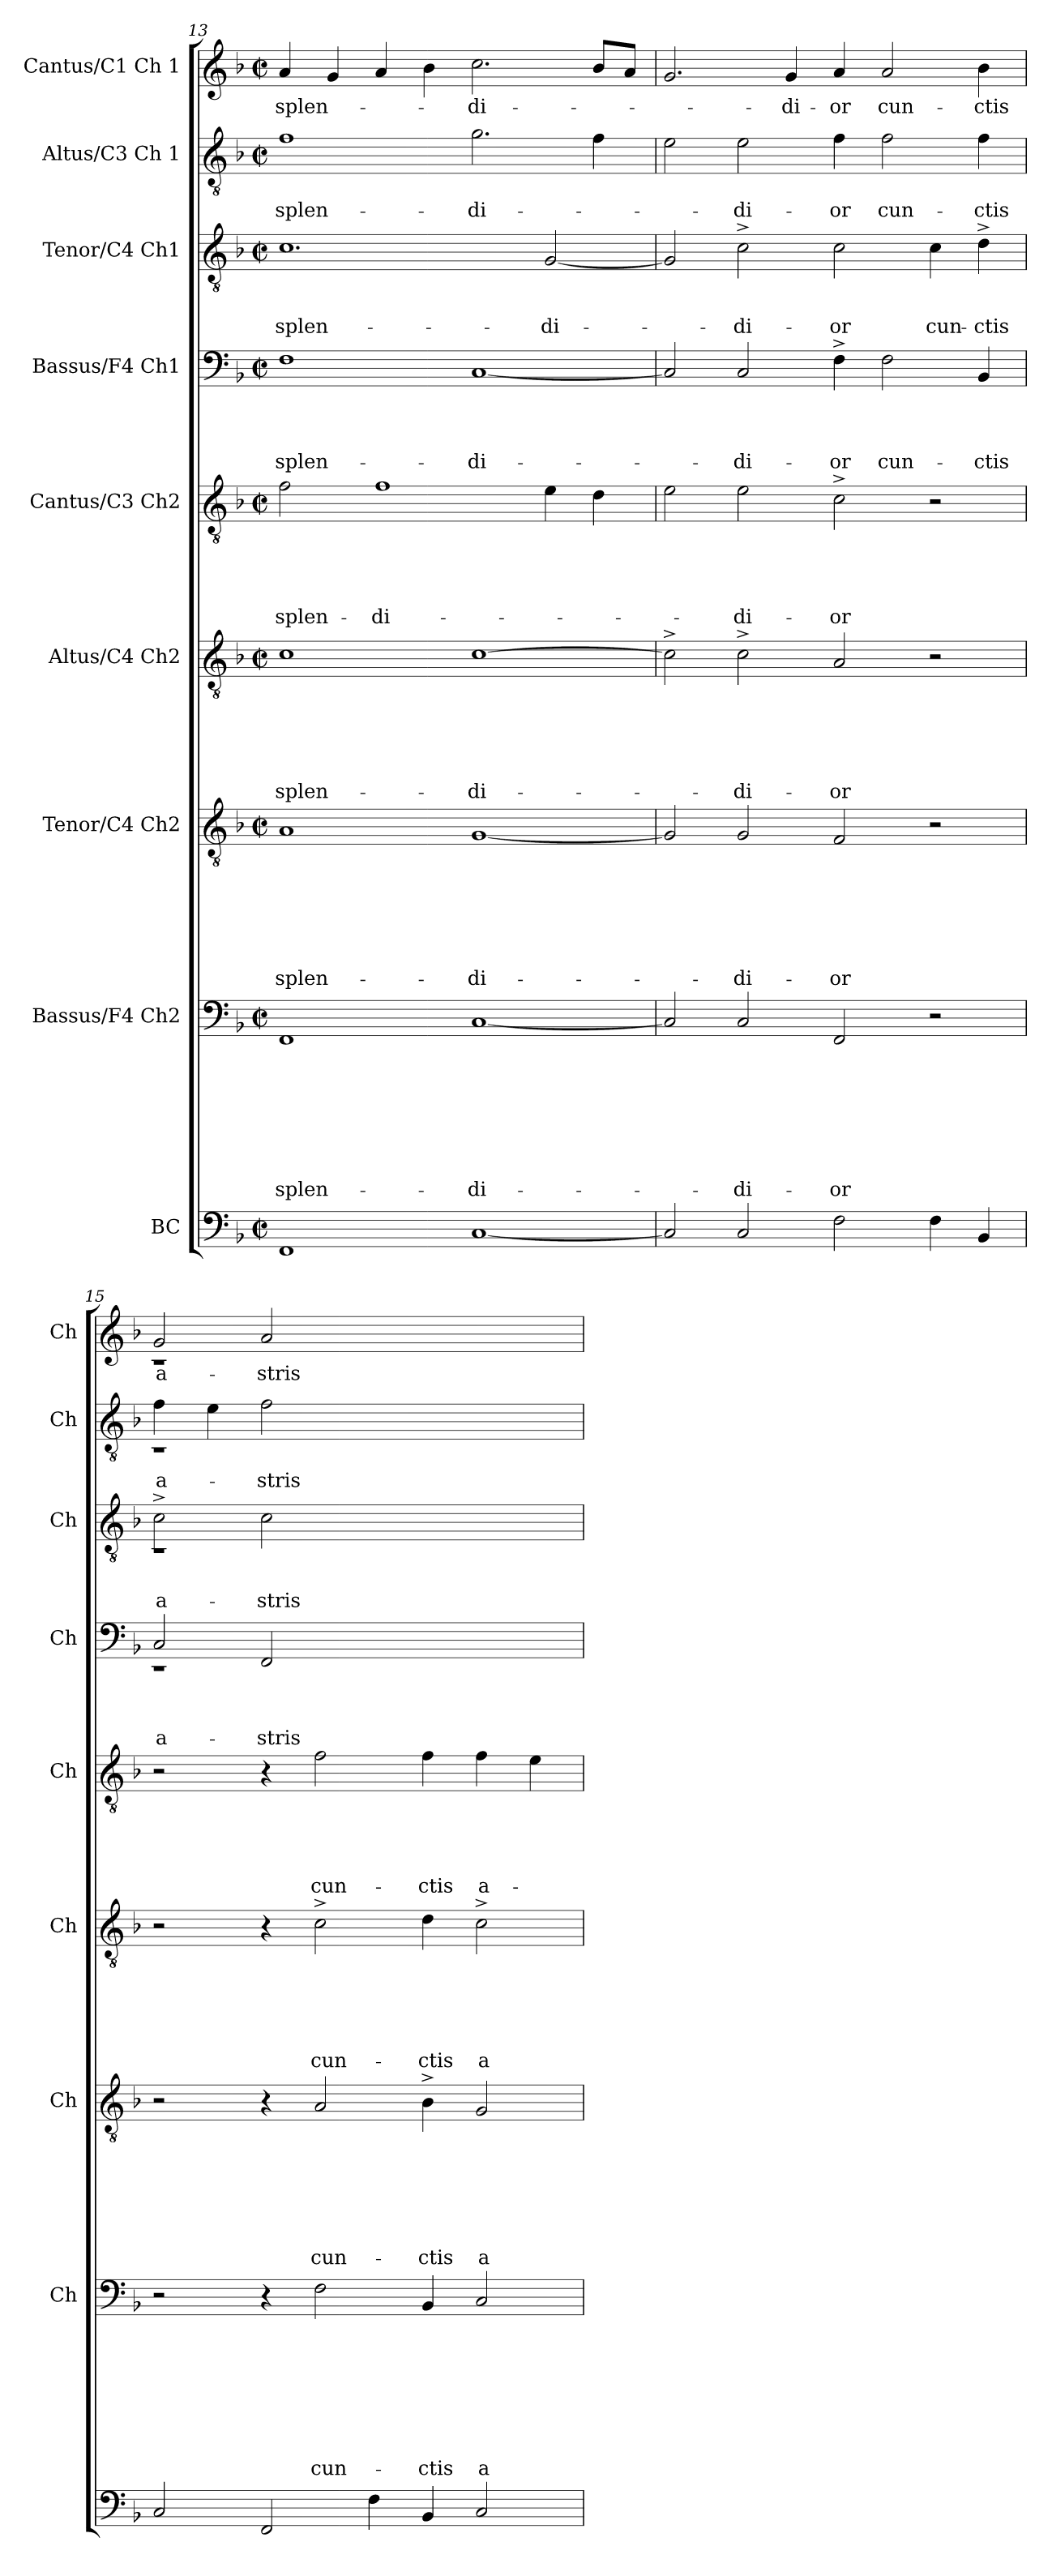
**kern	**kern	**text	**text	**text	**text	**text	**text	**text	**text	**kern	**text	**text	**text	**text	**text	**text	**text	**kern	**text	**text	**text	**text	**text	**text	**kern	**text	**text	**text	**text	**text	**kern	**text	**text	**text	**text	**kern	**text	**text	**text	**kern	**text	**text	**kern	**text
*part9	*part8	*part8	*part8	*part8	*part8	*part8	*part8	*part8	*part8	*part7	*part7	*part7	*part7	*part7	*part7	*part7	*part7	*part6	*part6	*part6	*part6	*part6	*part6	*part6	*part5	*part5	*part5	*part5	*part5	*part5	*part4	*part4	*part4	*part4	*part4	*part3	*part3	*part3	*part3	*part2	*part2	*part2	*part1	*part1
*staff9	*staff8	*staff8	*staff8	*staff8	*staff8	*staff8	*staff8	*staff8	*staff8	*staff7	*staff7	*staff7	*staff7	*staff7	*staff7	*staff7	*staff7	*staff6	*staff6	*staff6	*staff6	*staff6	*staff6	*staff6	*staff5	*staff5	*staff5	*staff5	*staff5	*staff5	*staff4	*staff4	*staff4	*staff4	*staff4	*staff3	*staff3	*staff3	*staff3	*staff2	*staff2	*staff2	*staff1	*staff1
*I"BC	*I"Bassus/F4 Ch2	*	*	*	*	*	*	*	*	*I"Tenor/C4 Ch2	*	*	*	*	*	*	*	*I"Altus/C4 Ch2	*	*	*	*	*	*	*I"Cantus/C3 Ch2	*	*	*	*	*	*I"Bassus/F4 Ch1	*	*	*	*	*I"Tenor/C4 Ch1	*	*	*	*I"Altus/C3 Ch 1	*	*	*I"Cantus/C1 Ch 1	*
*	*I'Ch	*	*	*	*	*	*	*	*	*I'Ch	*	*	*	*	*	*	*	*I'Ch	*	*	*	*	*	*	*I'Ch	*	*	*	*	*	*I'Ch	*	*	*	*	*I'Ch	*	*	*	*I'Ch	*	*	*I'Ch	*
*clefF4	*clefF4	*	*	*	*	*	*	*	*	*clefGv2	*	*	*	*	*	*	*	*clefGv2	*	*	*	*	*	*	*clefGv2	*	*	*	*	*	*clefF4	*	*	*	*	*clefGv2	*	*	*	*clefGv2	*	*	*clefG2	*
*k[b-]	*k[b-]	*	*	*	*	*	*	*	*	*k[b-]	*	*	*	*	*	*	*	*k[b-]	*	*	*	*	*	*	*k[b-]	*	*	*	*	*	*k[b-]	*	*	*	*	*k[b-]	*	*	*	*k[b-]	*	*	*k[b-]	*
*F:	*F:	*	*	*	*	*	*	*	*	*F:	*	*	*	*	*	*	*	*F:	*	*	*	*	*	*	*F:	*	*	*	*	*	*F:	*	*	*	*	*F:	*	*	*	*F:	*	*	*F:	*
*M2/2	*M2/2	*	*	*	*	*	*	*	*	*M2/2	*	*	*	*	*	*	*	*M2/2	*	*	*	*	*	*	*M2/2	*	*	*	*	*	*M2/2	*	*	*	*	*M2/2	*	*	*	*M2/2	*	*	*M2/2	*
*met(c|)	*met(c|)	*	*	*	*	*	*	*	*	*met(c|)	*	*	*	*	*	*	*	*met(c|)	*	*	*	*	*	*	*met(c|)	*	*	*	*	*	*met(c|)	*	*	*	*	*met(c|)	*	*	*	*met(c|)	*	*	*met(c|)	*
=13	=13	=13	=13	=13	=13	=13	=13	=13	=13	=13	=13	=13	=13	=13	=13	=13	=13	=13	=13	=13	=13	=13	=13	=13	=13	=13	=13	=13	=13	=13	=13	=13	=13	=13	=13	=13	=13	=13	=13	=13	=13	=13	=13	=13
!	!	!	!	!	!	!	!	!	!LO:LY:b	!	!	!	!	!	!	!	!LO:LY:b	!	!	!	!	!	!	!LO:LY:b	!	!	!	!	!	!LO:LY:b	!	!	!	!	!LO:LY:b	!	!	!	!LO:LY:b	!	!	!LO:LY:b	!	!LO:LY:b
1FF	1FF	.	.	.	.	.	.	.	splen-	1A	.	.	.	.	.	.	splen-	1c	.	.	.	.	.	splen-	2f\	.	.	.	.	splen-	1F	.	.	.	splen-	1.c	.	.	splen-	1f	.	splen-	4a/	splen-
.	.	.	.	.	.	.	.	.	.	.	.	.	.	.	.	.	.	.	.	.	.	.	.	.	.	.	.	.	.	.	.	.	.	.	.	.	.	.	.	.	.	.	4g/	.
!	!	!	!	!	!	!	!	!	!	!	!	!	!	!	!	!	!	!	!	!	!	!	!	!	!	!	!	!	!	!LO:LY:b	!	!	!	!	!	!	!	!	!	!	!	!	!	!
.	.	.	.	.	.	.	.	.	.	.	.	.	.	.	.	.	.	.	.	.	.	.	.	.	1f	.	.	.	.	-di-	.	.	.	.	.	.	.	.	.	.	.	.	4a/	.
.	.	.	.	.	.	.	.	.	.	.	.	.	.	.	.	.	.	.	.	.	.	.	.	.	.	.	.	.	.	.	.	.	.	.	.	.	.	.	.	.	.	.	4b-\	.
!	!	!	!	!	!	!	!	!	!LO:LY:b	!	!	!	!	!	!	!	!LO:LY:b	!	!	!	!	!	!	!LO:LY:b	!	!	!	!	!	!	!	!	!	!	!LO:LY:b	!	!	!	!	!	!	!LO:LY:b	!	!LO:LY:b
[<1C	[<1C	.	.	.	.	.	.	.	-di-	[<1G	.	.	.	.	.	.	-di-	[>1c	.	.	.	.	.	-di-	.	.	.	.	.	.	[<1C	.	.	.	-di-	.	.	.	.	2.g\	.	-di-	2.cc\	-di-
!	!	!	!	!	!	!	!	!	!	!	!	!	!	!	!	!	!	!	!	!	!	!	!	!	!	!	!	!	!	!	!	!	!	!	!	!	!	!	!LO:LY:b	!	!	!	!	!
.	.	.	.	.	.	.	.	.	.	.	.	.	.	.	.	.	.	.	.	.	.	.	.	.	4e\	.	.	.	.	.	.	.	.	.	.	[<2G/	.	.	-di-	.	.	.	.	.
.	.	.	.	.	.	.	.	.	.	.	.	.	.	.	.	.	.	.	.	.	.	.	.	.	4d\	.	.	.	.	.	.	.	.	.	.	.	.	.	.	4f\	.	.	8b-/L	.
.	.	.	.	.	.	.	.	.	.	.	.	.	.	.	.	.	.	.	.	.	.	.	.	.	.	.	.	.	.	.	.	.	.	.	.	.	.	.	.	.	.	.	8a/J	.
=14	=14	=14	=14	=14	=14	=14	=14	=14	=14	=14	=14	=14	=14	=14	=14	=14	=14	=14	=14	=14	=14	=14	=14	=14	=14	=14	=14	=14	=14	=14	=14	=14	=14	=14	=14	=14	=14	=14	=14	=14	=14	=14	=14	=14
2C/]	2C/]	.	.	.	.	.	.	.	.	2G/]	.	.	.	.	.	.	.	2c^>\]	.	.	.	.	.	.	2e\	.	.	.	.	.	2C/]	.	.	.	.	2G/]	.	.	.	2e\	.	.	2.g/	.
!	!	!	!	!	!	!	!	!	!LO:LY:b	!	!	!	!	!	!	!	!LO:LY:b	!	!	!	!	!	!	!LO:LY:b	!	!	!	!	!	!LO:LY:b	!	!	!	!	!LO:LY:b	!	!	!	!LO:LY:b	!	!	!LO:LY:b	!	!
2C/	2C/	.	.	.	.	.	.	.	-di-	2G/	.	.	.	.	.	.	-di-	2c^>\	.	.	.	.	.	-di-	2e\	.	.	.	.	-di-	2C/	.	.	.	-di-	2c^>\	.	.	-di-	2e\	.	-di-	.	.
!	!	!	!	!	!	!	!	!	!	!	!	!	!	!	!	!	!	!	!	!	!	!	!	!	!	!	!	!	!	!	!	!	!	!	!	!	!	!	!	!	!	!	!	!LO:LY:b
.	.	.	.	.	.	.	.	.	.	.	.	.	.	.	.	.	.	.	.	.	.	.	.	.	.	.	.	.	.	.	.	.	.	.	.	.	.	.	.	.	.	.	4g/	-di-
!	!	!	!	!	!	!	!	!	!LO:LY:b	!	!	!	!	!	!	!	!LO:LY:b	!	!	!	!	!	!	!LO:LY:b	!	!	!	!	!	!LO:LY:b	!	!	!	!	!LO:LY:b	!	!	!	!LO:LY:b	!	!	!LO:LY:b	!	!LO:LY:b
2F\	2FF/	.	.	.	.	.	.	.	-or	2F/	.	.	.	.	.	.	-or	2A/	.	.	.	.	.	-or	2c^>\	.	.	.	.	-or	4F^>\	.	.	.	-or	2c\	.	.	-or	4f\	.	-or	4a/	-or
!	!	!	!	!	!	!	!	!	!	!	!	!	!	!	!	!	!	!	!	!	!	!	!	!	!	!	!	!	!	!	!	!	!	!	!LO:LY:b	!	!	!	!	!	!	!LO:LY:b	!	!LO:LY:b
.	.	.	.	.	.	.	.	.	.	.	.	.	.	.	.	.	.	.	.	.	.	.	.	.	.	.	.	.	.	.	2F\	.	.	.	cun-	.	.	.	.	2f\	.	cun-	2a/	cun-
!	!	!	!	!	!	!	!	!	!	!	!	!	!	!	!	!	!	!	!	!	!	!	!	!	!	!	!	!	!	!	!	!	!	!	!	!	!	!	!LO:LY:b	!	!	!	!	!
4F\	2r	.	.	.	.	.	.	.	.	2r	.	.	.	.	.	.	.	2r	.	.	.	.	.	.	2r	.	.	.	.	.	.	.	.	.	.	4c\	.	.	cun-	.	.	.	.	.
!	!	!	!	!	!	!	!	!	!	!	!	!	!	!	!	!	!	!	!	!	!	!	!	!	!	!	!	!	!	!	!	!	!	!	!LO:LY:b	!	!	!	!LO:LY:b:rj	!	!	!LO:LY:b	!	!LO:LY:b
4BB-/	.	.	.	.	.	.	.	.	.	.	.	.	.	.	.	.	.	.	.	.	.	.	.	.	.	.	.	.	.	.	4BB-/	.	.	.	-ctis	4d^>\	.	.	-ctis	4f\	.	-ctis	4b-\	-ctis
=15	=15	=15	=15	=15	=15	=15	=15	=15	=15	=15	=15	=15	=15	=15	=15	=15	=15	=15	=15	=15	=15	=15	=15	=15	=15	=15	=15	=15	=15	=15	=15	=15	=15	=15	=15	=15	=15	=15	=15	=15	=15	=15	=15	=15
*	*	*	*	*	*	*	*	*	*	*	*	*	*	*	*	*	*	*	*	*	*	*	*	*	*	*	*	*	*	*	*^	*	*	*	*	*^	*	*	*	*^	*	*	*^	*
!	!	!	!	!	!	!	!	!	!	!	!	!	!	!	!	!	!	!	!	!	!	!	!	!	!	!	!	!	!	!	!	!LO:N:vis=1	!	!	!	!LO:LY:b	!	!LO:N:vis=1	!	!	!LO:LY:b	!	!LO:N:vis=1	!	!LO:LY:b	!	!LO:N:vis=1	!LO:LY:b
2C/	2r	.	.	.	.	.	.	.	.	2r	.	.	.	.	.	.	.	2r	.	.	.	.	.	.	2r	.	.	.	.	.	2C/	0rEE	.	.	.	a-	2c^<\	0rC	.	.	a-	4f\	0rC	.	a-	2g/	0rc	a-
.	.	.	.	.	.	.	.	.	.	.	.	.	.	.	.	.	.	.	.	.	.	.	.	.	.	.	.	.	.	.	.	.	.	.	.	.	.	.	.	.	.	4e\	.	.	.	.	.	.
!	!	!	!	!	!	!	!	!	!	!	!	!	!	!	!	!	!	!	!	!	!	!	!	!	!	!	!	!	!	!	!	!	!	!	!	!LO:LY:b	!	!	!	!	!LO:LY:b	!	!	!	!LO:LY:b	!	!	!LO:LY:b
2FF/	4r	.	.	.	.	.	.	.	.	4r	.	.	.	.	.	.	.	4r	.	.	.	.	.	.	4r	.	.	.	.	.	2FF/	.	.	.	.	-stris	2c\	.	.	.	-stris	2f\	.	.	-stris	2a/	.	-stris
!	!	!	!	!	!	!	!	!	!LO:LY:b	!	!	!	!	!	!	!	!LO:LY:b	!	!	!	!	!	!	!LO:LY:b	!	!	!	!	!	!LO:LY:b	!	!	!	!	!	!	!	!	!	!	!	!	!	!	!	!	!	!
.	2F\	.	.	.	.	.	.	.	cun-	2A/	.	.	.	.	.	.	cun-	2c^>\	.	.	.	.	.	cun-	2f\	.	.	.	.	cun-	.	.	.	.	.	.	.	.	.	.	.	.	.	.	.	.	.	.
4F\	.	.	.	.	.	.	.	.	.	.	.	.	.	.	.	.	.	.	.	.	.	.	.	.	.	.	.	.	.	.	1ryy	.	.	.	.	.	1ryy	.	.	.	.	1ryy	.	.	.	1ryy	.	.
!	!	!	!	!	!	!	!	!	!LO:LY:b	!	!	!	!	!	!	!	!LO:LY:b	!	!	!	!	!	!	!LO:LY:b	!	!	!	!	!	!LO:LY:b	!	!	!	!	!	!	!	!	!	!	!	!	!	!	!	!	!	!
4BB-/	4BB-/	.	.	.	.	.	.	.	-ctis	4B-^>\	.	.	.	.	.	.	-ctis	4d\	.	.	.	.	.	-ctis	4f\	.	.	.	.	-ctis	.	.	.	.	.	.	.	.	.	.	.	.	.	.	.	.	.	.
!	!	!	!	!	!	!	!	!	!LO:LY:b	!	!	!	!	!	!	!	!LO:LY:b	!	!	!	!	!	!	!LO:LY:b	!	!	!	!	!	!LO:LY:b	!	!	!	!	!	!	!	!	!	!	!	!	!	!	!	!	!	!
2C/	2C/	.	.	.	.	.	.	.	a-	2G/	.	.	.	.	.	.	a-	2c^>\	.	.	.	.	.	a-	4f\	.	.	.	.	a-	.	.	.	.	.	.	.	.	.	.	.	.	.	.	.	.	.	.
.	.	.	.	.	.	.	.	.	.	.	.	.	.	.	.	.	.	.	.	.	.	.	.	.	4e\	.	.	.	.	.	.	.	.	.	.	.	.	.	.	.	.	.	.	.	.	.	.	.
*	*	*	*	*	*	*	*	*	*	*	*	*	*	*	*	*	*	*	*	*	*	*	*	*	*	*	*	*	*	*	*v	*v	*	*	*	*	*	*	*	*	*	*v	*v	*	*	*v	*v	*
*	*	*	*	*	*	*	*	*	*	*	*	*	*	*	*	*	*	*	*	*	*	*	*	*	*	*	*	*	*	*	*	*	*	*	*	*v	*v	*	*	*	*	*	*	*	*
=	=	=	=	=	=	=	=	=	=	=	=	=	=	=	=	=	=	=	=	=	=	=	=	=	=	=	=	=	=	=	=	=	=	=	=	=	=	=	=	=	=	=	=	=
*-	*-	*-	*-	*-	*-	*-	*-	*-	*-	*-	*-	*-	*-	*-	*-	*-	*-	*-	*-	*-	*-	*-	*-	*-	*-	*-	*-	*-	*-	*-	*-	*-	*-	*-	*-	*-	*-	*-	*-	*-	*-	*-	*-	*-
